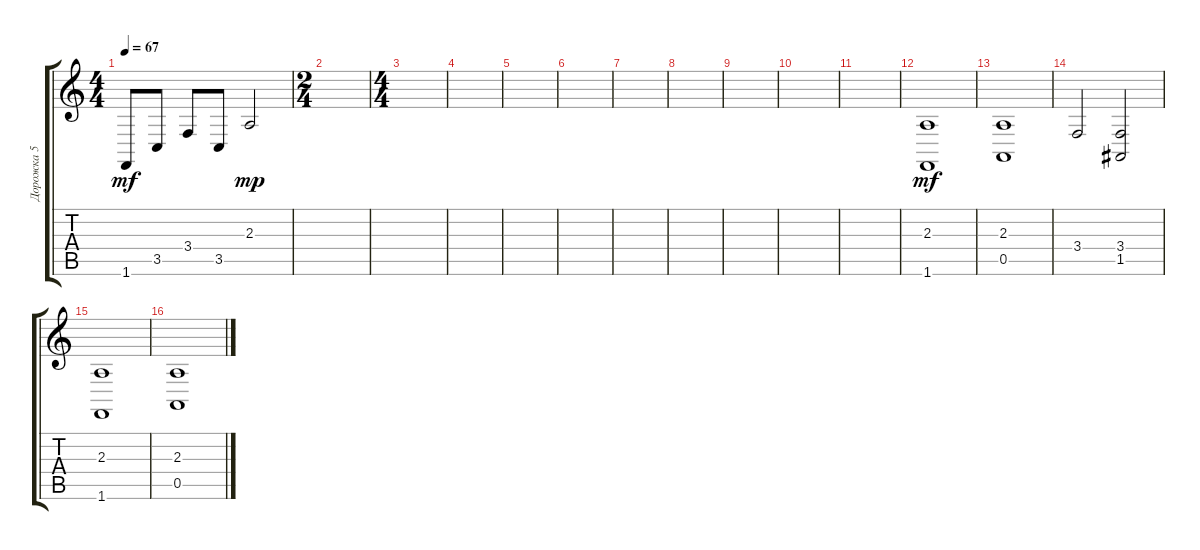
\track ("Дорожка 5" "Дорожка 5") {instrument brightacousticpiano}
\staff {score tabs}
\tuning (E4 B3 G3 D3 A2 E2) {hide}
\ts (4 4)
\tempo 67
\clef g2
\ks c
1.6.8{dy mf} 3.5.8 3.4.8 3.5.8 2.3.2{dy mp} |
\ts (2 4)
|
\ts (4 4)
|
|
|
|
|
|
|
|
|
(2.3 1.6).1{dy mf} |
(2.3 0.5).1 |
3.4.2 (3.4 1.5).2 |
(2.3 1.6).1 |
(2.3 0.5).1
